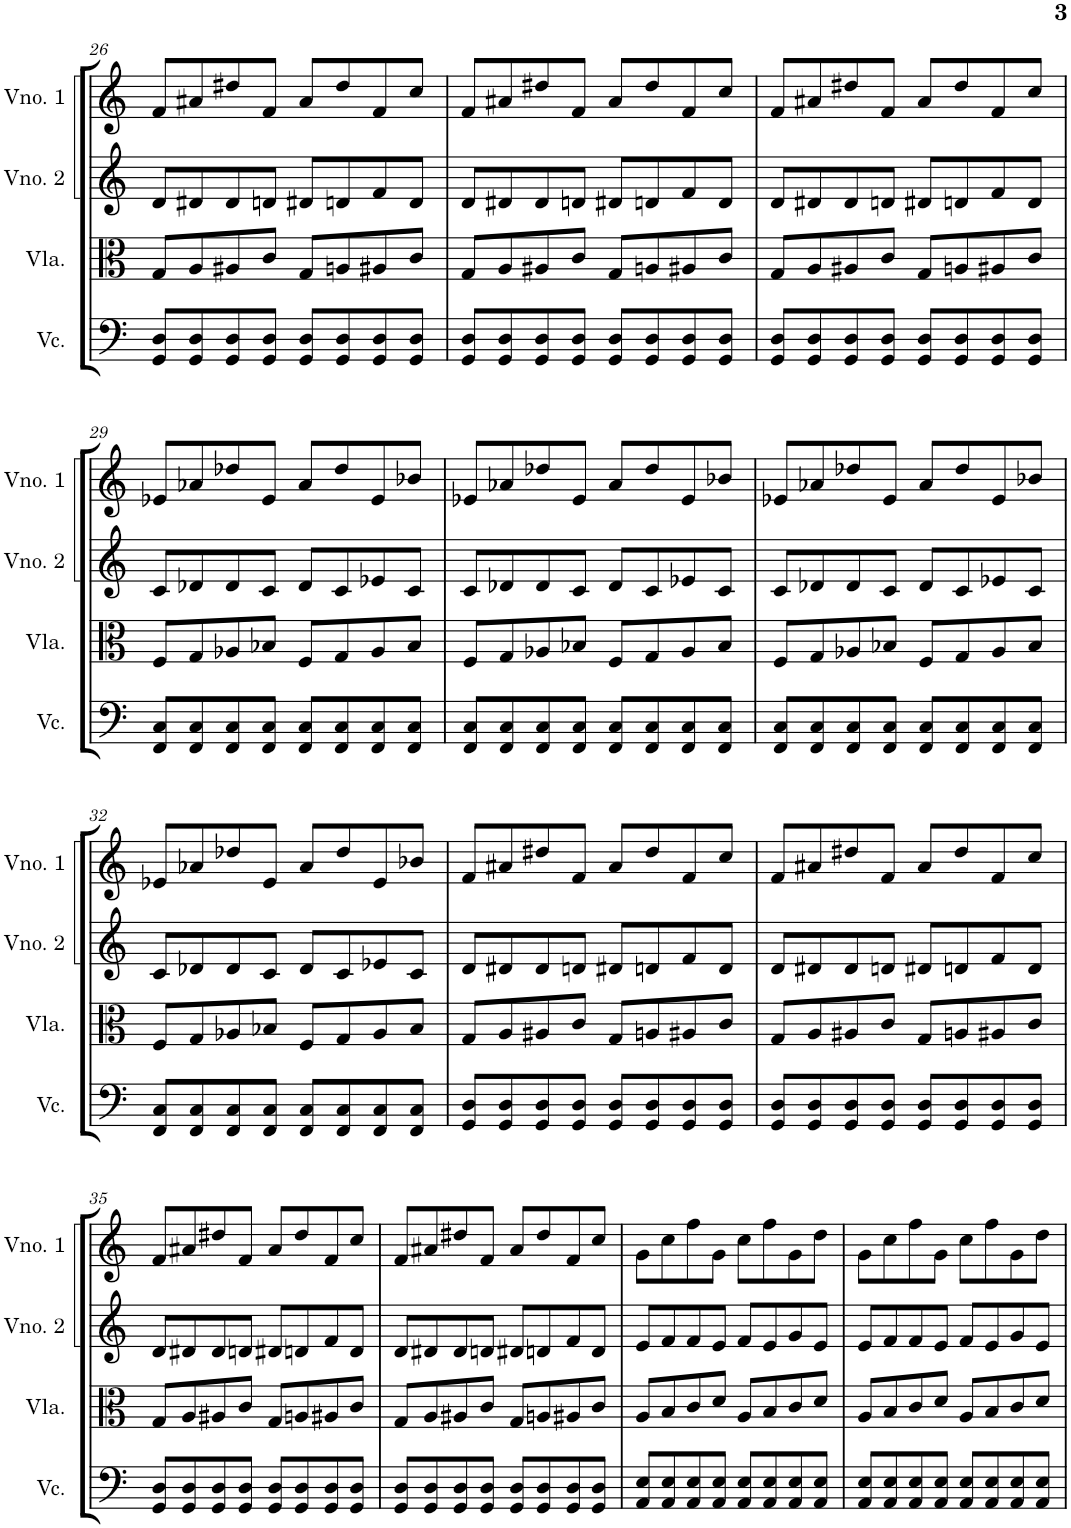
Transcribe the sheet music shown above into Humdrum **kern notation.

**kern	**kern	**kern	**kern
*part4	*part3	*part2	*part1
*staff4	*staff3	*staff2	*staff1
*I"Violoncelo	*I"Viola	*I"Violino 2	*I"Violino 1
*I'Vc.	*I'Vla.	*I'Vno. 2	*I'Vno. 1
!!LO:PB:g=z
*clefF4	*clefC3	*clefG2	*clefG2
*k[]	*k[]	*k[]	*k[]
*M4/4	*M4/4	*M4/4	*M4/4
=26	=26	=26	=26
8GG/ 8D/L	8G/L	8d/L	8f/L
8GG/ 8D/	8A/	8d#X/	8a#X/
8GG/ 8D/	8A#X/	8d#/	8dd#X/
8GG/ 8D/J	8c/J	8dn/J	8f/J
8GG/ 8D/L	8G/L	8d#X/L	8a#/L
8GG/ 8D/	8An/	8dn/	8dd#/
8GG/ 8D/	8A#X/	8f/	8f/
8GG/ 8D/J	8c/J	8d/J	8cc/J
=27	=27	=27	=27
8GG/ 8D/L	8G/L	8d/L	8f/L
8GG/ 8D/	8A/	8d#X/	8a#X/
8GG/ 8D/	8A#X/	8d#/	8dd#X/
8GG/ 8D/J	8c/J	8dn/J	8f/J
8GG/ 8D/L	8G/L	8d#X/L	8a#/L
8GG/ 8D/	8An/	8dn/	8dd#/
8GG/ 8D/	8A#X/	8f/	8f/
8GG/ 8D/J	8c/J	8d/J	8cc/J
=28	=28	=28	=28
8GG/ 8D/L	8G/L	8d/L	8f/L
8GG/ 8D/	8A/	8d#X/	8a#X/
8GG/ 8D/	8A#X/	8d#/	8dd#X/
8GG/ 8D/J	8c/J	8dn/J	8f/J
8GG/ 8D/L	8G/L	8d#X/L	8a#/L
8GG/ 8D/	8An/	8dn/	8dd#/
8GG/ 8D/	8A#X/	8f/	8f/
8GG/ 8D/J	8c/J	8d/J	8cc/J
!!LO:LB:g=z
=29	=29	=29	=29
8FF/ 8C/L	8F/L	8c/L	8e-X/L
8FF/ 8C/	8G/	8d-X/	8a-X/
8FF/ 8C/	8A-X/	8d-/	8dd-X/
8FF/ 8C/J	8B-X/J	8c/J	8e-/J
8FF/ 8C/L	8F/L	8d-/L	8a-/L
8FF/ 8C/	8G/	8c/	8dd-/
8FF/ 8C/	8A-/	8e-X/	8e-/
8FF/ 8C/J	8B-/J	8c/J	8b-X/J
=30	=30	=30	=30
8FF/ 8C/L	8F/L	8c/L	8e-X/L
8FF/ 8C/	8G/	8d-X/	8a-X/
8FF/ 8C/	8A-X/	8d-/	8dd-X/
8FF/ 8C/J	8B-X/J	8c/J	8e-/J
8FF/ 8C/L	8F/L	8d-/L	8a-/L
8FF/ 8C/	8G/	8c/	8dd-/
8FF/ 8C/	8A-/	8e-X/	8e-/
8FF/ 8C/J	8B-/J	8c/J	8b-X/J
=31	=31	=31	=31
8FF/ 8C/L	8F/L	8c/L	8e-X/L
8FF/ 8C/	8G/	8d-X/	8a-X/
8FF/ 8C/	8A-X/	8d-/	8dd-X/
8FF/ 8C/J	8B-X/J	8c/J	8e-/J
8FF/ 8C/L	8F/L	8d-/L	8a-/L
8FF/ 8C/	8G/	8c/	8dd-/
8FF/ 8C/	8A-/	8e-X/	8e-/
8FF/ 8C/J	8B-/J	8c/J	8b-X/J
!!LO:LB:g=z
=32	=32	=32	=32
8FF/ 8C/L	8F/L	8c/L	8e-X/L
8FF/ 8C/	8G/	8d-X/	8a-X/
8FF/ 8C/	8A-X/	8d-/	8dd-X/
8FF/ 8C/J	8B-X/J	8c/J	8e-/J
8FF/ 8C/L	8F/L	8d-/L	8a-/L
8FF/ 8C/	8G/	8c/	8dd-/
8FF/ 8C/	8A-/	8e-X/	8e-/
8FF/ 8C/J	8B-/J	8c/J	8b-X/J
=33	=33	=33	=33
8GG/ 8D/L	8G/L	8d/L	8f/L
8GG/ 8D/	8A/	8d#X/	8a#X/
8GG/ 8D/	8A#X/	8d#/	8dd#X/
8GG/ 8D/J	8c/J	8dn/J	8f/J
8GG/ 8D/L	8G/L	8d#X/L	8a#/L
8GG/ 8D/	8An/	8dn/	8dd#/
8GG/ 8D/	8A#X/	8f/	8f/
8GG/ 8D/J	8c/J	8d/J	8cc/J
=34	=34	=34	=34
8GG/ 8D/L	8G/L	8d/L	8f/L
8GG/ 8D/	8A/	8d#X/	8a#X/
8GG/ 8D/	8A#X/	8d#/	8dd#X/
8GG/ 8D/J	8c/J	8dn/J	8f/J
8GG/ 8D/L	8G/L	8d#X/L	8a#/L
8GG/ 8D/	8An/	8dn/	8dd#/
8GG/ 8D/	8A#X/	8f/	8f/
8GG/ 8D/J	8c/J	8d/J	8cc/J
!!LO:LB:g=z
=35	=35	=35	=35
8GG/ 8D/L	8G/L	8d/L	8f/L
8GG/ 8D/	8A/	8d#X/	8a#X/
8GG/ 8D/	8A#X/	8d#/	8dd#X/
8GG/ 8D/J	8c/J	8dn/J	8f/J
8GG/ 8D/L	8G/L	8d#X/L	8a#/L
8GG/ 8D/	8An/	8dn/	8dd#/
8GG/ 8D/	8A#X/	8f/	8f/
8GG/ 8D/J	8c/J	8d/J	8cc/J
=36	=36	=36	=36
8GG/ 8D/L	8G/L	8d/L	8f/L
8GG/ 8D/	8A/	8d#X/	8a#X/
8GG/ 8D/	8A#X/	8d#/	8dd#X/
8GG/ 8D/J	8c/J	8dn/J	8f/J
8GG/ 8D/L	8G/L	8d#X/L	8a#/L
8GG/ 8D/	8An/	8dn/	8dd#/
8GG/ 8D/	8A#X/	8f/	8f/
8GG/ 8D/J	8c/J	8d/J	8cc/J
=37	=37	=37	=37
8AA/ 8E/L	8A/L	8e/L	8g\L
8AA/ 8E/	8B/	8f/	8cc\
8AA/ 8E/	8c/	8f/	8ff\
8AA/ 8E/J	8d/J	8e/J	8g\J
8AA/ 8E/L	8A/L	8f/L	8cc\L
8AA/ 8E/	8B/	8e/	8ff\
8AA/ 8E/	8c/	8g/	8g\
8AA/ 8E/J	8d/J	8e/J	8dd\J
=38	=38	=38	=38
8AA/ 8E/L	8A/L	8e/L	8g\L
8AA/ 8E/	8B/	8f/	8cc\
8AA/ 8E/	8c/	8f/	8ff\
8AA/ 8E/J	8d/J	8e/J	8g\J
8AA/ 8E/L	8A/L	8f/L	8cc\L
8AA/ 8E/	8B/	8e/	8ff\
8AA/ 8E/	8c/	8g/	8g\
8AA/ 8E/J	8d/J	8e/J	8dd\J
=	=	=	=
*-	*-	*-	*-
